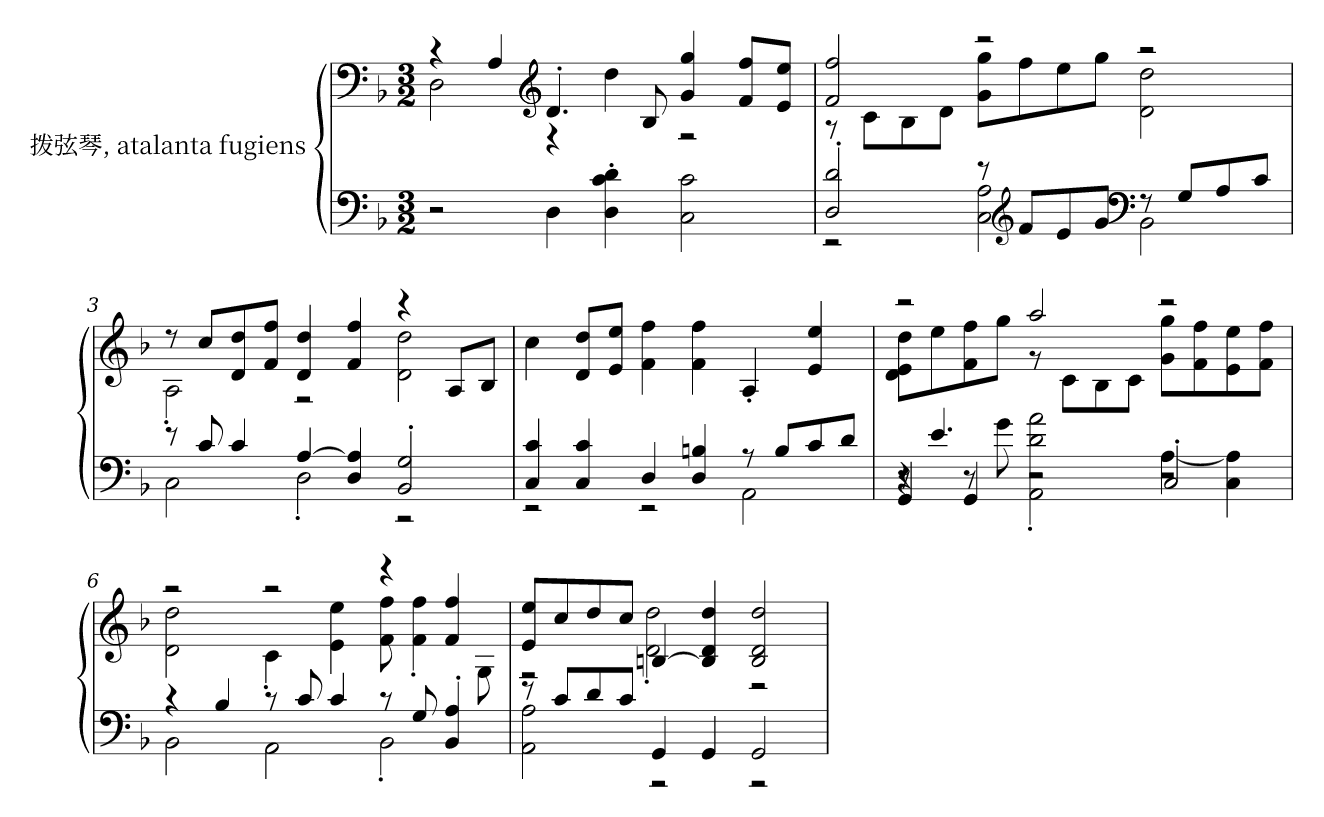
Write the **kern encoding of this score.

**kern	**kern
*part1	*part1
*staff2	*staff1
*I"拨弦琴, atalanta fugiens	*
*clefF4	*clefF4
*k[b-]	*k[b-]
*M3/2	*M3/2
*MM75	*MM75
=1	=1
*	*^
2r	4r	2D\
.	4A/	.
*	*clefG2	*
4D\	4.d'/	4r
4D\' 4c\' 4d\'	.	4dd\
.	8B-/	.
2C\ 2c\	4g/ 4gg/	2r
.	8f/ 8ff/L	.
.	8e/ 8ee/J	.
=2	=2	=2
*^	*	*
2D/' 2d/'	2r	2f/ 2ff/	8r
.	.	.	8c\L
.	.	.	8B-\
.	.	.	8d\J
8r	2C\ 2A\	2r	8g\ 8gg\L
*clefG2	*	*	*
8f/L	.	.	8ff\
8e/	.	.	8ee\
8g/J	.	.	8gg\J
*clefF4	*	*	*
8r	2BB-\	2r	2d\ 2dd\
8G/L	.	.	.
8A/	.	.	.
8c/J	.	.	.
!!LO:LB:g=z	!!
=3	=3	=3	=3
8r	2C\	8r	2A'\
8c/	.	8cc/L	.
4c/	.	8d/ 8dd/	.
.	.	8f/ 8ff/J	.
[4A/	2D'\	4d/ 4dd/	2r
4D/ 4A/]	.	4f/ 4ff/	.
2BB-/' 2G/'	2r	4r	2d\ 2dd\
.	.	8A/L	.
.	.	8B-/J	.
*	*	*v	*v
=4	=4	=4
4C/ 4c/	2r	4cc\
4C/ 4c/	.	8d/ 8dd/L
.	.	8e/ 8ee/J
4D/	2r	4f\ 4ff\
4D/ 4Bn/	.	4f\ 4ff\
8r	2AA\	4A'/
8B/L	.	.
8c/	.	4e/ 4ee/
8d/J	.	.
=5	=5	=5
*	*^	*^
8r	4r	4GG/	2r	8d\ 8e\ 8dd\L
4.e/	.	.	.	8ee\
.	8r	4GG/	.	8f\ 8ff\
.	8g\	.	.	8gg\J
2r	2AA\' 2d\' 2a\'	2r	2aa/	8r
.	.	.	.	8c\L
.	.	.	.	8B-\
.	.	.	.	8c\J
2r	[4A\	2C'/	2r	8g\ 8gg\L
.	.	.	.	8f\ 8ff\
.	4C\ 4A\]	.	.	8e\ 8ee\
.	.	.	.	8f\ 8ff\J
*	*v	*v	*	*
!!LO:LB:g=z	!!
=6	=6	=6	=6
4r	2BB-\	2r	2d\ 2dd\
4B-/	.	.	.
8r	2AA\	2r	4c'\
8c/	.	.	.
4c/	.	.	4e\ 4ee\
8r	2BB-'\	4r	8f\ 8ff\
8G/	.	.	4f\' 4ff\'
4BB-/' 4A/'	.	4f/ 4ff/	.
.	.	.	8G\
=7	=7	=7	=7
8r	2AA\ 2A\	8e/ 8ee/L	2r
8c/L	.	8cc/	.
8d/	.	8dd/	.
8c/J	.	8cc/J	.
4GG/	2r	[4Bn/	2d\' 2dd\'
4GG/	.	4B/] 4d/ 4dd/	.
2GG/	2r	2B/ 2d/ 2dd/	2r
*v	*v	*	*
*	*v	*v
=	=
*-	*-
